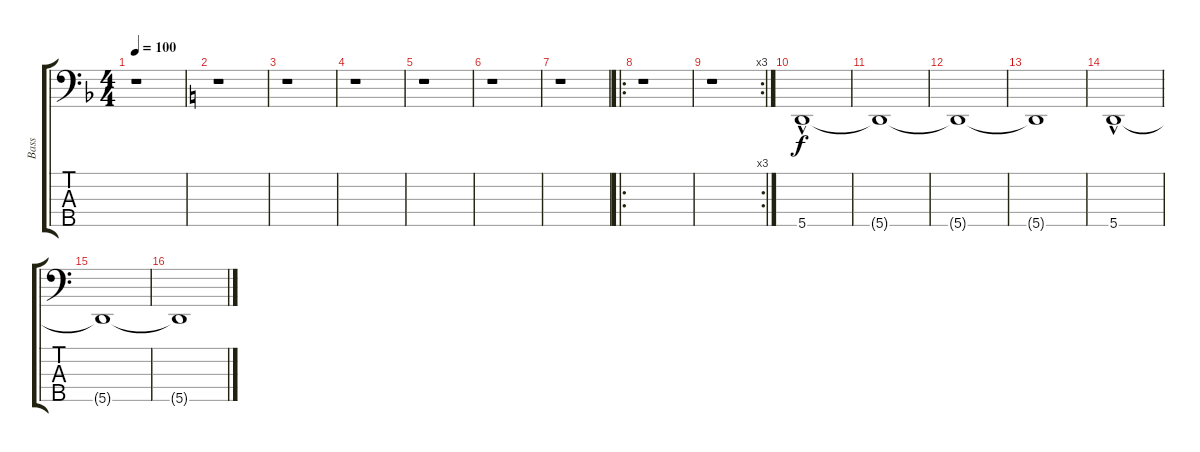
\track ("Bass" "Bass") {instrument fretlessbass}
\staff {score tabs}
\tuning (F2 C2 G1 D1 A0) {hide}
\ts (4 4)
\tempo 100
\clef f4
\ks dminor
r.1{dy f instrument fretlessbass} |
\ks c
r.1 |
r.1 |
r.1 |
r.1 |
r.1 |
r.1 |
\ro
r.1 |
\rc 3
r.1 |
5.5{hac}.1 |
5.5{t}.1 |
5.5{t}.1 |
5.5{t}.1 |
5.5{hac}.1 |
5.5{t}.1 |
5.5{t}.1
